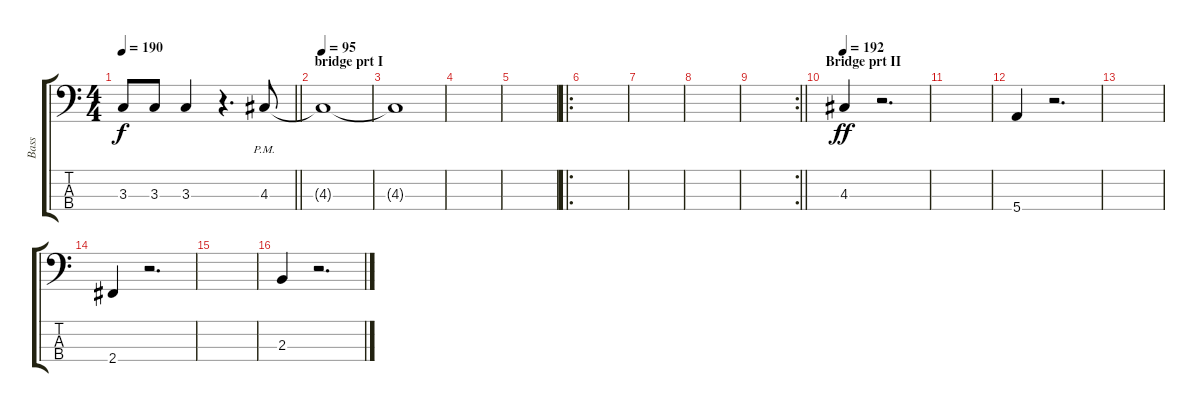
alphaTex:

\track ("Bass" "Bass") {instrument electricbassfinger}
\staff {score tabs}
\tuning (G2 D2 A1 E1) {hide}
\ts (4 4)
\tempo 190
\clef f4
\barLineRight lightlight
\ks c
3.3.8{dy f} 3.3.8 3.3.4 r.4{d} 4.3{pm}.8 |
\section ("" "bridge prt I")
\tempo 95
4.3{t}.1 |
4.3{t}.1 |
|
|
\ro
|
|
|
\rc 2
\barLineRight lightlight
|
\section ("" "Bridge prt II")
\tempo 192
4.3.4{dy ff} r.2{d} |
|
5.4.4 r.2{d} |
|
2.4.4 r.2{d} |
|
2.3.4 r.2{d}
